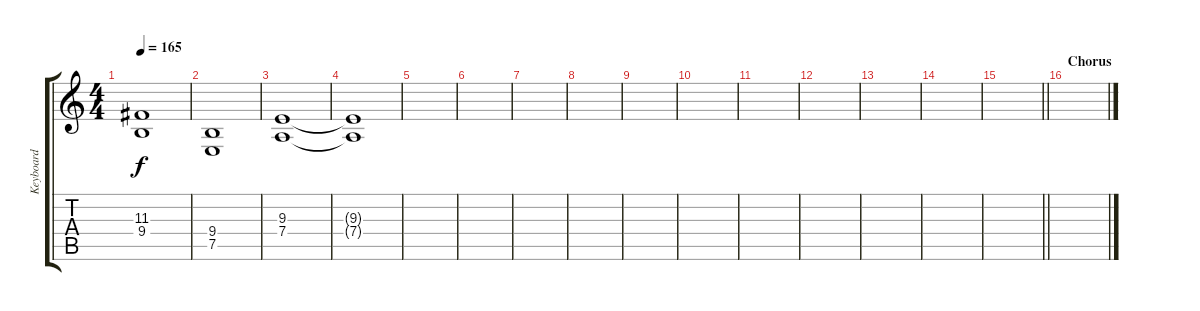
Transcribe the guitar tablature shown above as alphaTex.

\track ("Keyboard" "Keyboard") {instrument acousticgrandpiano}
\staff {score tabs}
\tuning (E4 B3 G3 D3 A2 E2) {hide}
\ts (4 4)
\tempo 165
\clef g2
\ks c
(11.3 9.4).1{dy f} |
(9.4 7.5).1 |
(9.3 7.4).1 |
(9.3{t} 7.4{t}).1 |
|
|
|
|
|
|
|
|
|
|
\barLineRight lightlight
|
\section ("" "Chorus")
